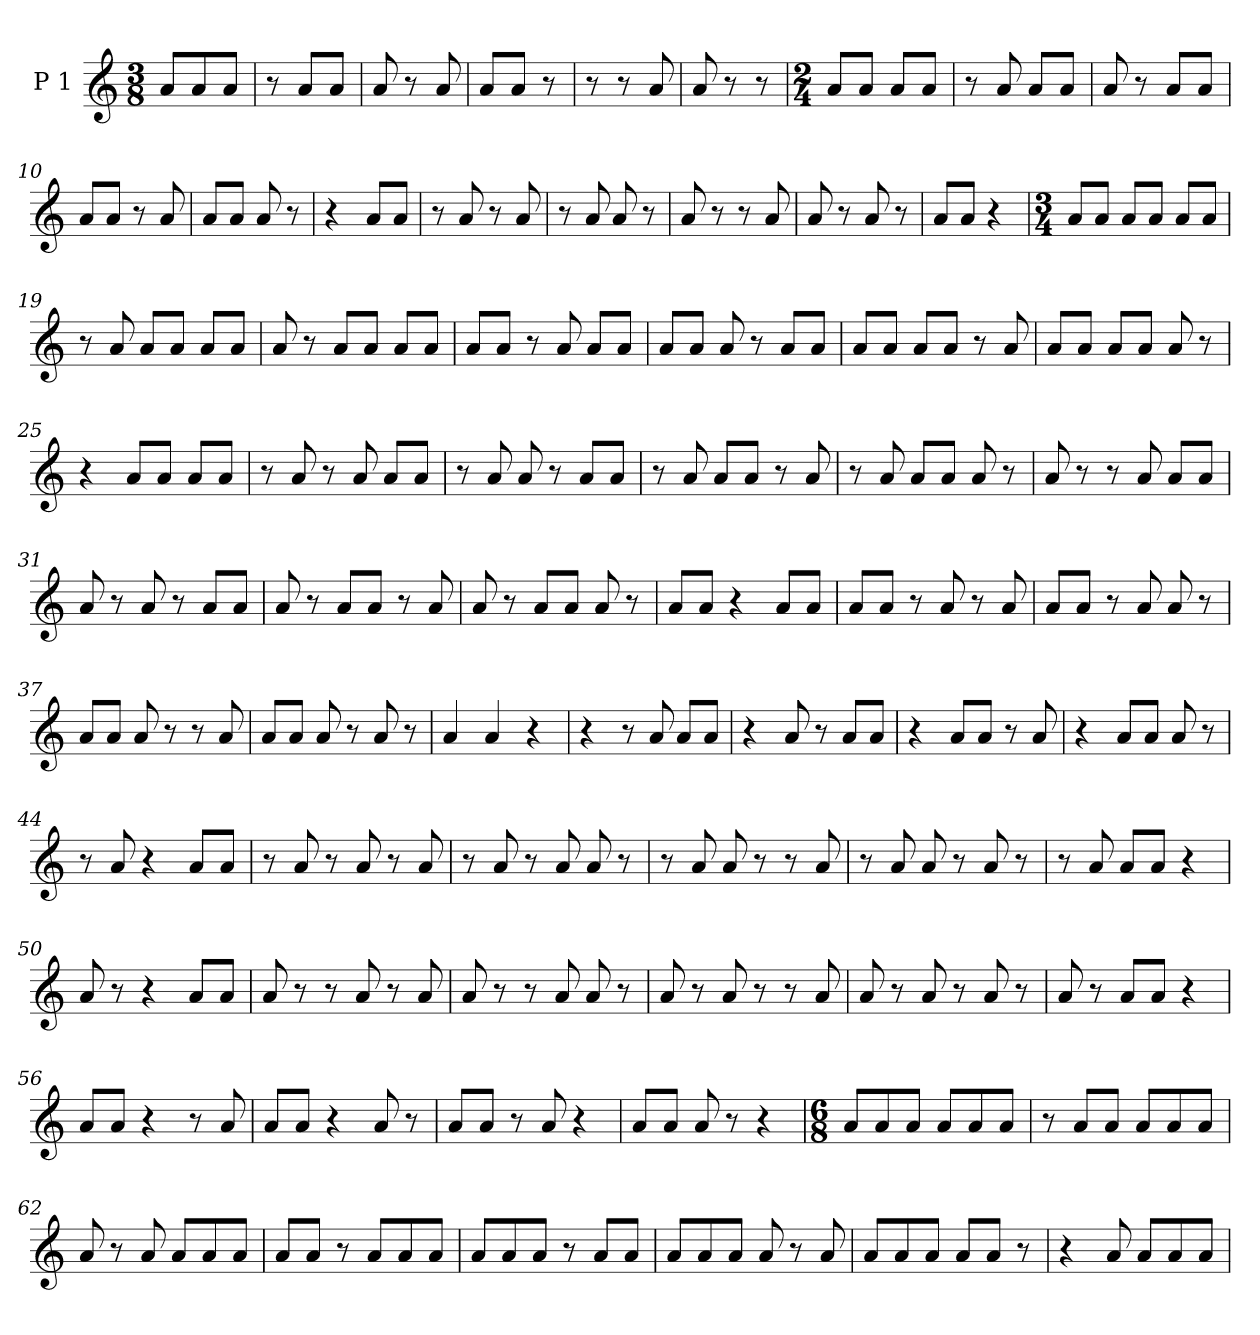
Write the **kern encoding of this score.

**kern
*part1
*staff1
*I"P 1
*clefG2
*k[]
*M3/8
=1
8a/L
8a/
8a/J
=2
8r
8a/L
8a/J
=3
8a/
8r
8a/
=4
8a/L
8a/J
8r
=5
8r
8r
8a/
=6
8a/
8r
8r
=7
*M2/4
8a/L
8a/J
8a/L
8a/J
=8
8r
8a/
8a/L
8a/J
=9
8a/
8r
8a/L
8a/J
!!LO:LB:g=z
=10
8a/L
8a/J
8r
8a/
=11
8a/L
8a/J
8a/
8r
=12
4r
8a/L
8a/J
=13
8r
8a/
8r
8a/
=14
8r
8a/
8a/
8r
=15
8a/
8r
8r
8a/
=16
8a/
8r
8a/
8r
=17
8a/L
8a/J
4r
!!LO:LB:g=z
=18
*M3/4
8a/L
8a/J
8a/L
8a/J
8a/L
8a/J
=19
8r
8a/
8a/L
8a/J
8a/L
8a/J
=20
8a/
8r
8a/L
8a/J
8a/L
8a/J
=21
8a/L
8a/J
8r
8a/
8a/L
8a/J
=22
8a/L
8a/J
8a/
8r
8a/L
8a/J
=23
8a/L
8a/J
8a/L
8a/J
8r
8a/
!!LO:LB:g=z
=24
8a/L
8a/J
8a/L
8a/J
8a/
8r
=25
4r
8a/L
8a/J
8a/L
8a/J
=26
8r
8a/
8r
8a/
8a/L
8a/J
=27
8r
8a/
8a/
8r
8a/L
8a/J
=28
8r
8a/
8a/L
8a/J
8r
8a/
=29
8r
8a/
8a/L
8a/J
8a/
8r
!!LO:LB:g=z
=30
8a/
8r
8r
8a/
8a/L
8a/J
=31
8a/
8r
8a/
8r
8a/L
8a/J
=32
8a/
8r
8a/L
8a/J
8r
8a/
=33
8a/
8r
8a/L
8a/J
8a/
8r
=34
8a/L
8a/J
4r
8a/L
8a/J
=35
8a/L
8a/J
8r
8a/
8r
8a/
!!LO:LB:g=z
=36
8a/L
8a/J
8r
8a/
8a/
8r
=37
8a/L
8a/J
8a/
8r
8r
8a/
=38
8a/L
8a/J
8a/
8r
8a/
8r
=39
4a/
4a/
4r
=40
4r
8r
8a/
8a/L
8a/J
=41
4r
8a/
8r
8a/L
8a/J
=42
4r
8a/L
8a/J
8r
8a/
!!LO:LB:g=z
=43
4r
8a/L
8a/J
8a/
8r
=44
8r
8a/
4r
8a/L
8a/J
=45
8r
8a/
8r
8a/
8r
8a/
=46
8r
8a/
8r
8a/
8a/
8r
=47
8r
8a/
8a/
8r
8r
8a/
=48
8r
8a/
8a/
8r
8a/
8r
!!LO:LB:g=z
=49
8r
8a/
8a/L
8a/J
4r
=50
8a/
8r
4r
8a/L
8a/J
=51
8a/
8r
8r
8a/
8r
8a/
=52
8a/
8r
8r
8a/
8a/
8r
=53
8a/
8r
8a/
8r
8r
8a/
=54
8a/
8r
8a/
8r
8a/
8r
!!LO:LB:g=z
=55
8a/
8r
8a/L
8a/J
4r
=56
8a/L
8a/J
4r
8r
8a/
=57
8a/L
8a/J
4r
8a/
8r
=58
8a/L
8a/J
8r
8a/
4r
=59
8a/L
8a/J
8a/
8r
4r
=60
*M6/8
8a/L
8a/
8a/J
8a/L
8a/
8a/J
=61
8r
8a/L
8a/J
8a/L
8a/
8a/J
!!LO:LB:g=z
=62
8a/
8r
8a/
8a/L
8a/
8a/J
=63
8a/L
8a/J
8r
8a/L
8a/
8a/J
=64
8a/L
8a/
8a/J
8r
8a/L
8a/J
=65
8a/L
8a/
8a/J
8a/
8r
8a/
=66
8a/L
8a/
8a/J
8a/L
8a/J
8r
=67
4r
8a/
8a/L
8a/
8a/J
=
*-
